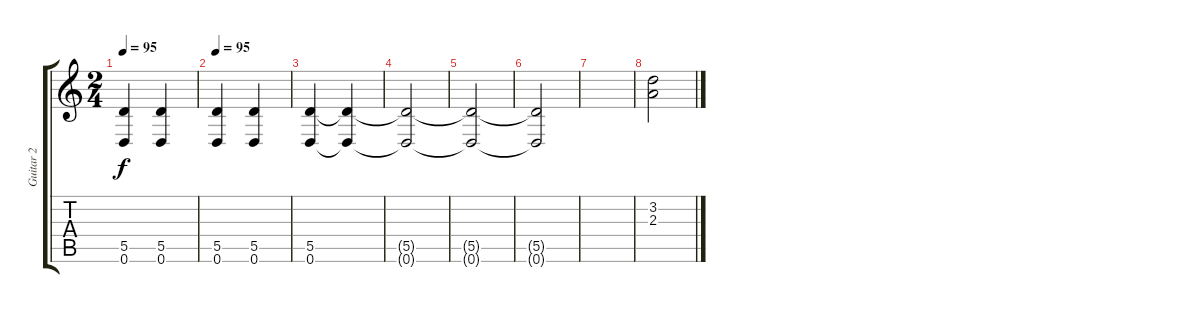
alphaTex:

\track ("Guitar 2" "Guitar 2") {instrument distortionguitar}
\staff {score tabs}
\tuning (E4 B3 G3 D3 A2 D2) {hide}
\ts (2 4)
\tempo 95
\clef g2
\ks c
(5.5 0.6).4{dy f} (5.5 0.6).4 |
\tempo 95
(5.5 0.6).4 (5.5 0.6).4 |
(5.5 0.6).4 (5.5{t} 0.6{t}).4 |
(5.5{t} 0.6{t}).2 |
(5.5{t} 0.6{t}).2 |
(5.5{t} 0.6{t}).2 |
|
(3.2 2.3).2{instrument pad3polysynth}
